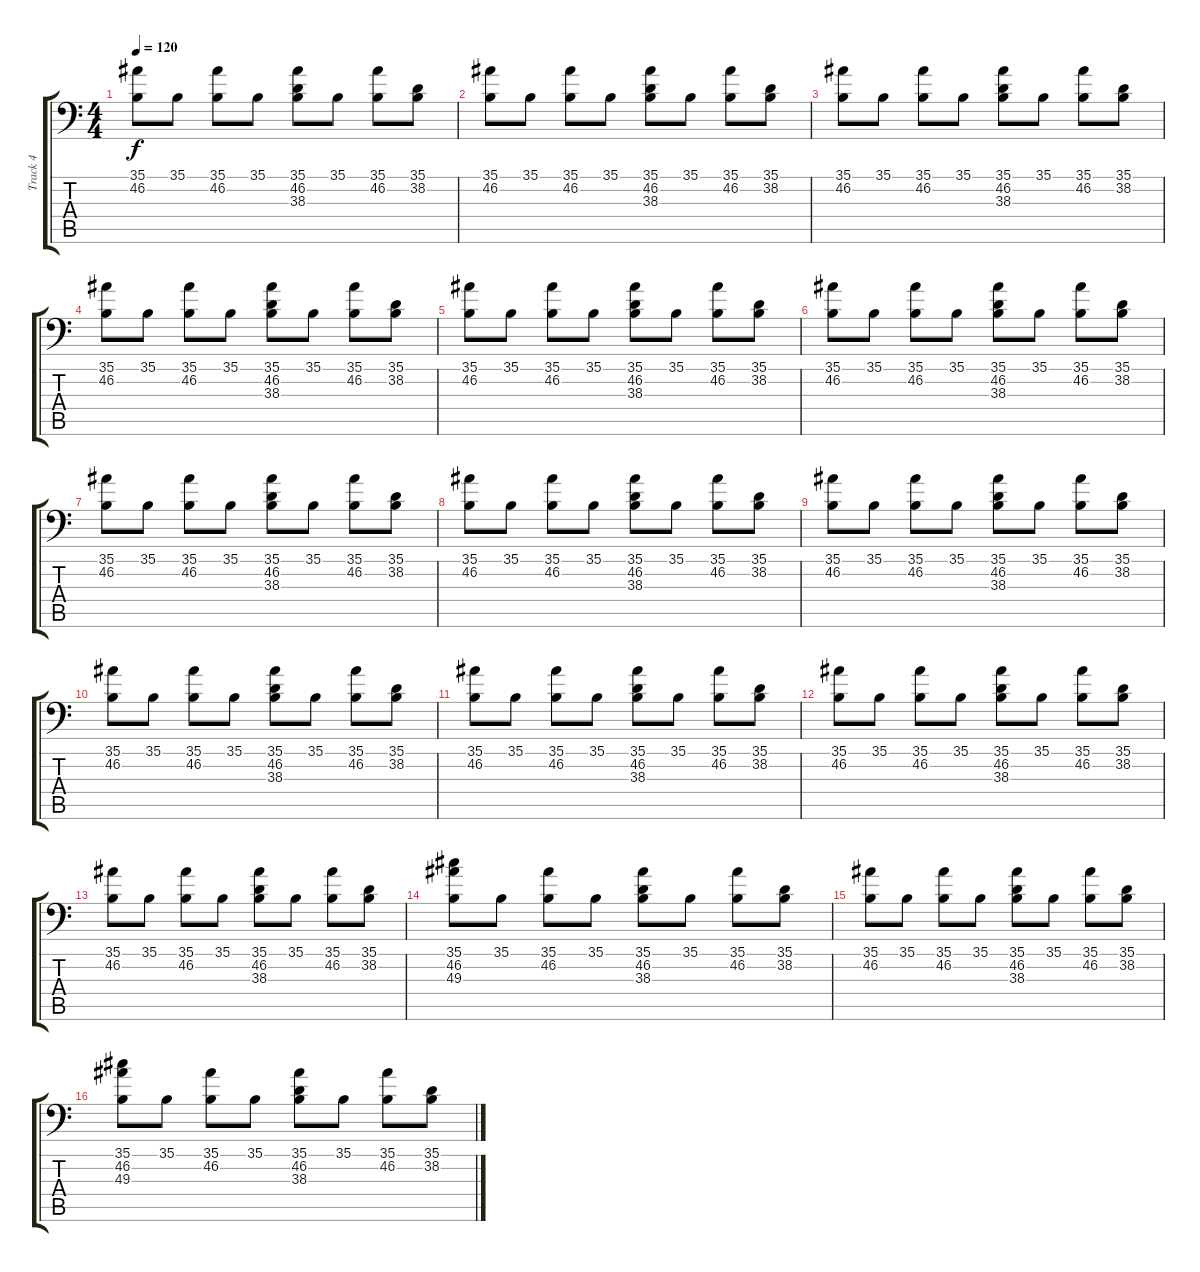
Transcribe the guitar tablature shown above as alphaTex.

\track ("Track 4" "Track 4") {instrument acousticgrandpiano}
\staff {score tabs}
\tuning (C-1 C-1 C-1 C-1 C-1 C-1) {hide}
\ts (4 4)
\tempo 120
\clef f4
\ks c
(35.1 46.2).8{dy f} 35.1.8 (35.1 46.2).8 35.1.8 (35.1 46.2 38.3).8 35.1.8 (35.1 46.2).8 (35.1 38.2).8 |
(35.1 46.2).8 35.1.8 (35.1 46.2).8 35.1.8 (35.1 46.2 38.3).8 35.1.8 (35.1 46.2).8 (35.1 38.2).8 |
(35.1 46.2).8 35.1.8 (35.1 46.2).8 35.1.8 (35.1 46.2 38.3).8 35.1.8 (35.1 46.2).8 (35.1 38.2).8 |
(35.1 46.2).8 35.1.8 (35.1 46.2).8 35.1.8 (35.1 46.2 38.3).8 35.1.8 (35.1 46.2).8 (35.1 38.2).8 |
(35.1 46.2).8 35.1.8 (35.1 46.2).8 35.1.8 (35.1 46.2 38.3).8 35.1.8 (35.1 46.2).8 (35.1 38.2).8 |
(35.1 46.2).8 35.1.8 (35.1 46.2).8 35.1.8 (35.1 46.2 38.3).8 35.1.8 (35.1 46.2).8 (35.1 38.2).8 |
(35.1 46.2).8 35.1.8 (35.1 46.2).8 35.1.8 (35.1 46.2 38.3).8 35.1.8 (35.1 46.2).8 (35.1 38.2).8 |
(35.1 46.2).8 35.1.8 (35.1 46.2).8 35.1.8 (35.1 46.2 38.3).8 35.1.8 (35.1 46.2).8 (35.1 38.2).8 |
(35.1 46.2).8 35.1.8 (35.1 46.2).8 35.1.8 (35.1 46.2 38.3).8 35.1.8 (35.1 46.2).8 (35.1 38.2).8 |
(35.1 46.2).8 35.1.8 (35.1 46.2).8 35.1.8 (35.1 46.2 38.3).8 35.1.8 (35.1 46.2).8 (35.1 38.2).8 |
(35.1 46.2).8 35.1.8 (35.1 46.2).8 35.1.8 (35.1 46.2 38.3).8 35.1.8 (35.1 46.2).8 (35.1 38.2).8 |
(35.1 46.2).8 35.1.8 (35.1 46.2).8 35.1.8 (35.1 46.2 38.3).8 35.1.8 (35.1 46.2).8 (35.1 38.2).8 |
(35.1 46.2).8 35.1.8 (35.1 46.2).8 35.1.8 (35.1 46.2 38.3).8 35.1.8 (35.1 46.2).8 (35.1 38.2).8 |
(35.1 46.2 49.3).8 35.1.8 (35.1 46.2).8 35.1.8 (35.1 46.2 38.3).8 35.1.8 (35.1 46.2).8 (35.1 38.2).8 |
(35.1 46.2).8 35.1.8 (35.1 46.2).8 35.1.8 (35.1 46.2 38.3).8 35.1.8 (35.1 46.2).8 (35.1 38.2).8 |
(35.1 46.2 49.3).8 35.1.8 (35.1 46.2).8 35.1.8 (35.1 46.2 38.3).8 35.1.8 (35.1 46.2).8 (35.1 38.2).8
